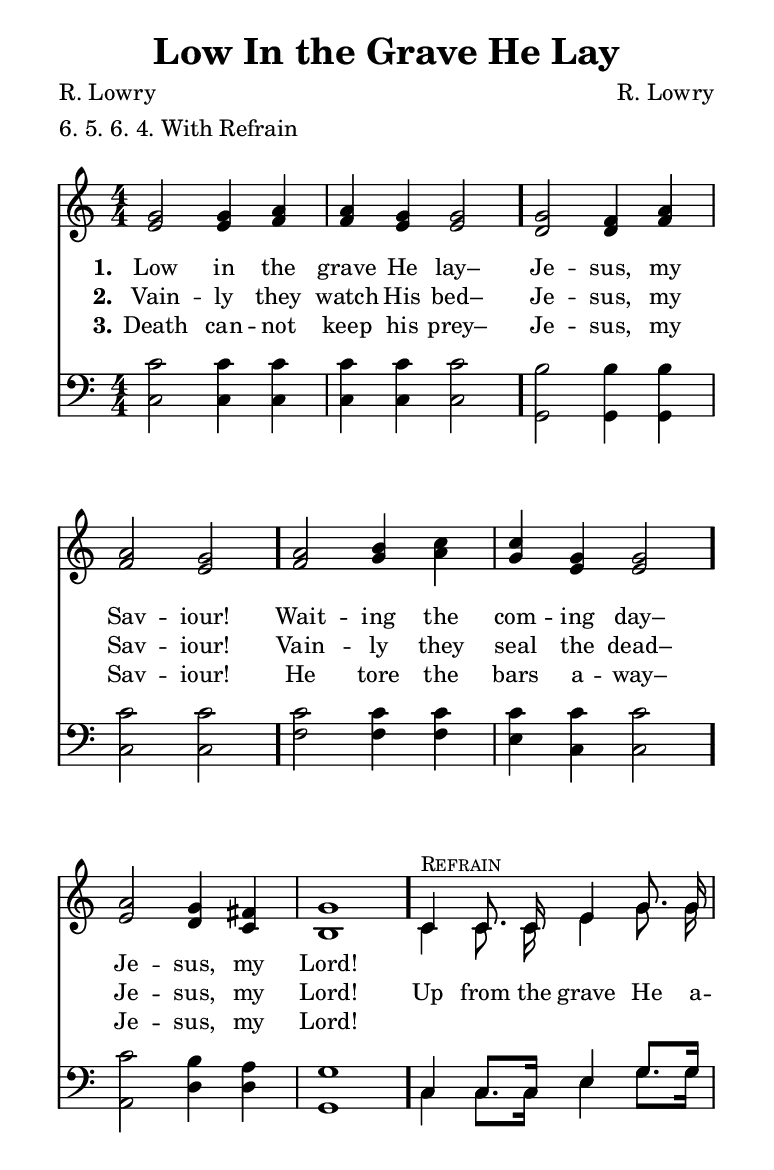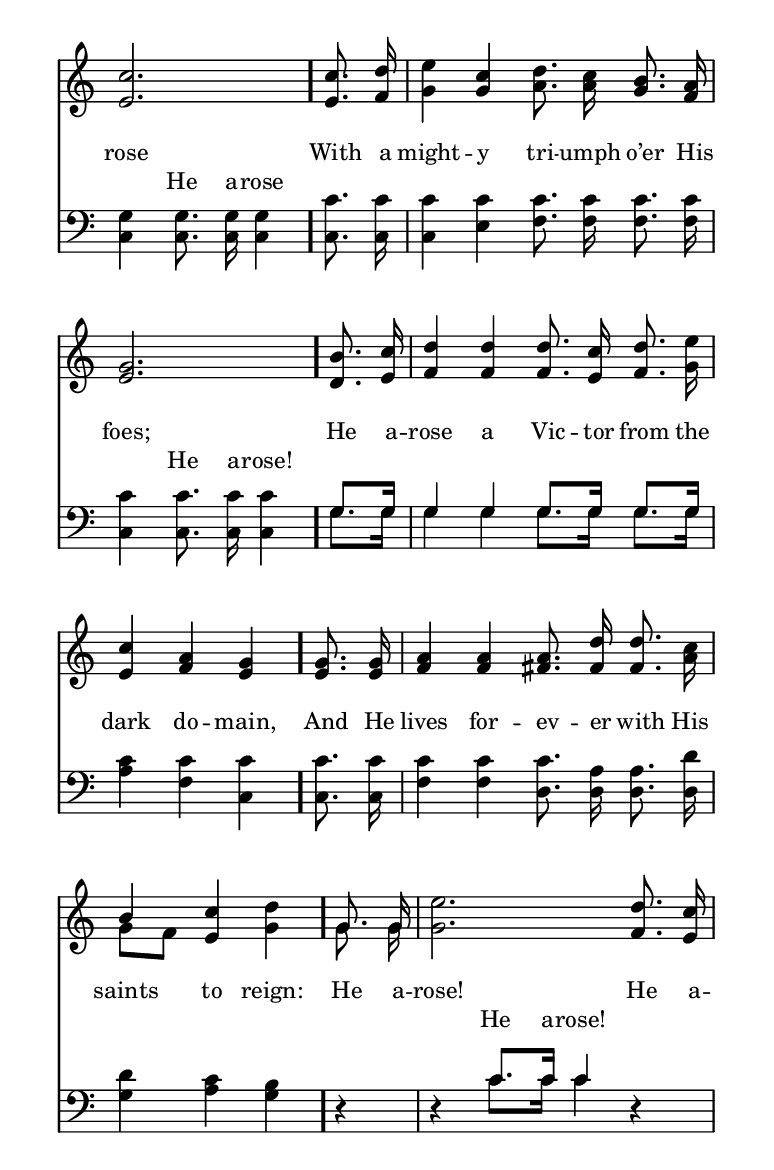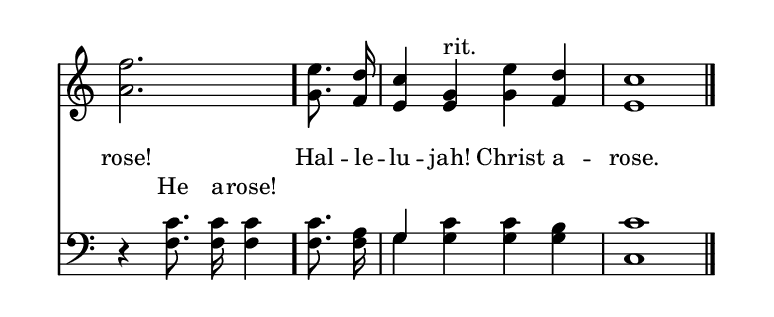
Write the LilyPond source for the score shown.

\include "common/global.ily"
\paper {
  \include "common/paper.ily"
  ragged-last-bottom = ##t
  systems-per-page = #(cond (is-eogsized 4) (#t #f))
  system-count = #(cond (is-eogsized 6) (#t #f))
}

\header{
  hymnnumber = "175"
  title = "Low In the Grave He Lay"
  tunename = "Christ Arose"
  meter = "6. 5. 6. 4. With Refrain"
  poet = "R. Lowry"
  composer = "R. Lowry"
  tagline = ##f
}

global = {
  \include "common/overrides.ily"
  \override Staff.TimeSignature.style = #'numbered
  \time 4/4
  \override Score.MetronomeMark.transparent = ##t % hide all fermata changes too
  \tempo 4=110
  \key c \major
  \autoBeamOff
}

notesSoprano = {
\global
\relative c'' {

  g2 g4 a | a g g2 |
  g2 f4 a | a2 g |
  a2 b4 c | c g g2 |
  a2 g4 fis | g1 |

  << s^\markup { \small \caps "Refrain" }
  { c,4 c8. c16 e4 g8. g16 | c2. } >>
  c8. d16 | e4 c d8. c16 b8. a16 | g2.
  b8. c16 | d4 d d8. c16 d8. e16 | c4 a g
  g8. g16 | a4 a a8. d16 d8. c16 | b4 c d
  g,8. g16 | e'2. d8. c16 | f2.
  e8. d16 | c4 g^\markup{rit.} e' d | c1

  \bar "|."

}
}

notesAlto = {
\global
\relative e' {

  e2 e4 f | f e e2 |
  d2 d4 f | f2 e2 |
  f2 g4 a | g e e2 |
  e2 d4 c | b1 |


  c4 c8. c16 e4 g8. g16 | e2.
  e8. f16 | g4 g a8. a16 g8. f16 | e2.
  d8. e16 | f4 f f8. e16 f8. g16 | e4 f e
  e8. e16 | f4 f fis8. fis16 fis8. a16 | g8[ f] e4 g
  g8. g16 | g2. f8. e16 | a2.
  g8. f16 | e4 e g f | e1 |

}
}

notesTenor = {
\global
\relative a {

  c2 c4 c | c c c2 |
  b2 b4 b | c2 c |
  c2 c4 c | c c c2 |
  c2 b4 a | g1 |

  c,4 c8. c16 e4 g8. g16 | g4 g8. g16 g4
  c8. c16 | c4 c c8. c16 c8. c16 c4 c8. c16 c4
  g8. g16 | g4 g g8. g16 g8. g16 | c4 c c
  c8. c16 | c4 c c8. a16 a8. d16 | d4 c b
  r4 r c8. c16 c4 r4 | r c8. c16 c4
  c8. a16 | g4 c c b | c1 |

}
}

notesBass = {
\global
\relative f {

  c2 c4 c | c c c2 |
  g2 g4 g | c2 c |
  f2 f4 f | e c c2 |
  a2 d4 d | g,1 |

  c4 c8. c16 e4 g8. g16 | c,4 c8. c16 c4
  c8. c16 | c4 e f8. f16 f8. f16 | c4 c8. c16 c4
  g'8. g16 | g4 g g8. g16 g8. g16 | a4 f c
  c8. c16 | f4 f d8. d16 d8. d16 | g4 a g
  r4 r c8. c16 c4 r4 | r f,8. f16 f4
  f8. f16 | g4 g g g | c,1 |

}
}

Refrain = \lyricmode {

Up from the grave He a -- rose \bar "."
With a might -- y tri -- umph o’er His foes; \bar "."
He a -- rose a Vic -- tor from the dark do -- main, \bar "."
And He lives for -- ev -- er with His saints to reign: \bar "."
He a -- rose! He a -- rose! \bar "."
Hal -- le -- lu -- jah! Christ a -- rose. \bar "."

}

wordsA = \lyricmode {
\set stanza = "1."

Low in the grave He lay– \bar "."
Je -- sus, my Sav -- iour! \bar "."
Wait -- ing the com -- ing day– \bar "."
Je -- sus, my Lord! \bar "."

}

wordsB = \lyricmode {
\set stanza = "2."

Vain -- ly they watch His bed–
Je -- sus, my Sav -- iour!
Vain -- ly they seal the dead–
Je -- sus, my Lord!

\Refrain

}

wordsC = \lyricmode {
\set stanza = "3."

Death can -- not keep his prey–
Je -- sus, my Sav -- iour!
He tore the bars a -- way–
Je -- sus, my Lord!

}

underWords = \lyricmode {

{ \repeat unfold 28 \skip 4 }
He a -- rose
{ \repeat unfold 9 \skip 4 }
He a -- rose!
{ \repeat unfold 22 \skip 4 }
He a -- rose!
He a -- rose!

}

\score {
  \context ChoirStaff <<
    \context Staff = upper <<
      \set Staff.autoBeaming = ##f
      \set ChoirStaff.systemStartDelimiter = #'SystemStartBar
      \set ChoirStaff.printPartCombineTexts = ##f
      \partcombine #'(2 . 9) \notesSoprano \notesAlto
      \context NullVoice = sopranos { \voiceOne << \notesSoprano >> }
      \context NullVoice = altos { \voiceTwo << \notesAlto >> }
      \context Lyrics = one   \lyricsto sopranos \wordsA
      \context Lyrics = two   \lyricsto sopranos \wordsB
      \context Lyrics = three \lyricsto sopranos \wordsC
    >>
    \context Staff = men <<
      \clef bass
      \set ChoirStaff.printPartCombineTexts = ##f
      \partcombine #'(2 . 9) \notesTenor \notesBass
      \context NullVoice = tenors { \voiceOne << \notesTenor >> }
      \context NullVoice = basses { \voiceTwo << \notesBass >> }
    >>
    \context Lyrics = three \lyricsto tenors \underWords
  >>
  \layout {
    \include "common/layout.ily"
  }
  \midi{
    \include "common/midi.ily"
  }
}

\version "2.19.49"  % necessary for upgrading to future LilyPond versions.

% vi:set et ts=2 sw=2 ai nocindent syntax=lilypond:
